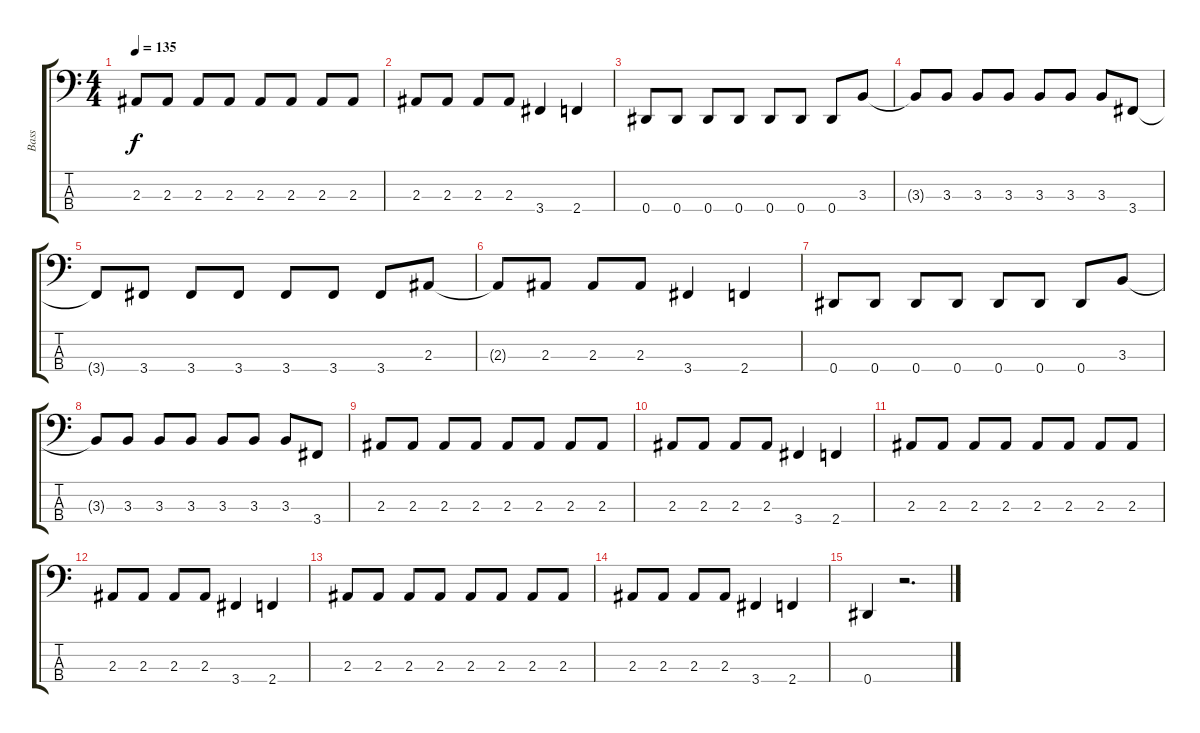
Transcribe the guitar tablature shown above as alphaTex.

\track ("Bass" "Bass") {instrument electricbassfinger}
\staff {score tabs}
\tuning (Gb2 Db2 Ab1 Eb1) {hide}
\ts (4 4)
\tempo 135
\clef f4
\ks c
2.3.8{dy f} 2.3.8 2.3.8 2.3.8 2.3.8 2.3.8 2.3.8 2.3.8 |
2.3.8 2.3.8 2.3.8 2.3.8 3.4.4 2.4.4 |
0.4.8 0.4.8 0.4.8 0.4.8 0.4.8 0.4.8 0.4.8 3.3.8 |
3.3{t}.8 3.3.8 3.3.8 3.3.8 3.3.8 3.3.8 3.3.8 3.4.8 |
3.4{t}.8 3.4.8 3.4.8 3.4.8 3.4.8 3.4.8 3.4.8 2.3.8 |
2.3{t}.8 2.3.8 2.3.8 2.3.8 3.4.4 2.4.4 |
0.4.8 0.4.8 0.4.8 0.4.8 0.4.8 0.4.8 0.4.8 3.3.8 |
3.3{t}.8 3.3.8 3.3.8 3.3.8 3.3.8 3.3.8 3.3.8 3.4.8 |
2.3.8 2.3.8 2.3.8 2.3.8 2.3.8 2.3.8 2.3.8 2.3.8 |
2.3.8 2.3.8 2.3.8 2.3.8 3.4.4 2.4.4 |
2.3.8 2.3.8 2.3.8 2.3.8 2.3.8 2.3.8 2.3.8 2.3.8 |
2.3.8 2.3.8 2.3.8 2.3.8 3.4.4 2.4.4 |
2.3.8 2.3.8 2.3.8 2.3.8 2.3.8 2.3.8 2.3.8 2.3.8 |
2.3.8 2.3.8 2.3.8 2.3.8 3.4.4 2.4.4 |
0.4.4 r.2{d}
